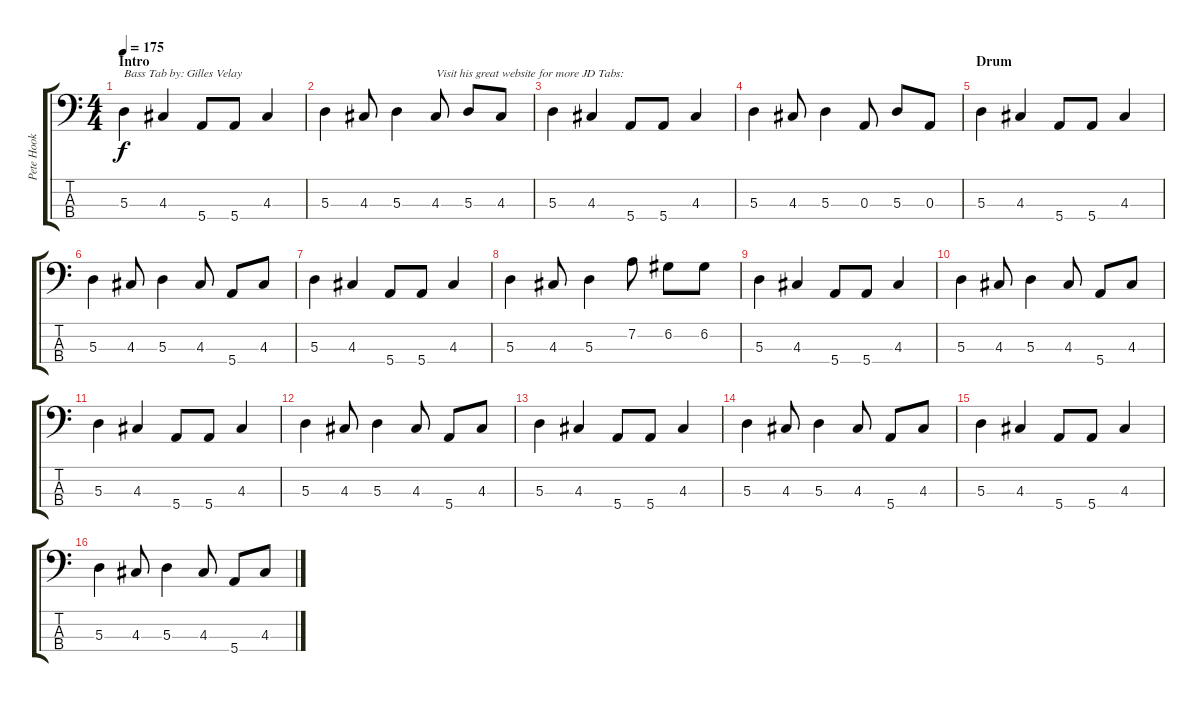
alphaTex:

\track ("Pete Hook" "Pete Hook") {instrument electricbasspick}
\staff {score tabs}
\tuning (G2 D2 A1 E1) {hide}
\ts (4 4)
\section ("" "Intro")
\tempo 175
\clef f4
\ks c
5.3.4{txt "Bass Tab by: Gilles Velay" dy f instrument electricbasspick} 4.3.4 5.4.8 5.4.8 4.3.4 |
5.3.4 4.3.8 5.3.4 4.3.8{txt "Visit his great website for more JD Tabs:"} 5.3.8 4.3.8 |
5.3.4 4.3.4 5.4.8 5.4.8 4.3.4 |
5.3.4{txt ""} 4.3.8 5.3.4 0.3.8 5.3.8 0.3.8 |
\section ("" "Drum")
5.3.4 4.3.4 5.4.8 5.4.8 4.3.4 |
5.3.4 4.3.8 5.3.4 4.3.8 5.4.8 4.3.8 |
5.3.4 4.3.4 5.4.8 5.4.8 4.3.4 |
5.3.4 4.3.8 5.3.4 7.2.8 6.2.8 6.2.8 |
5.3.4 4.3.4 5.4.8 5.4.8 4.3.4 |
5.3.4 4.3.8 5.3.4 4.3.8 5.4.8 4.3.8 |
5.3.4 4.3.4 5.4.8 5.4.8 4.3.4 |
5.3.4 4.3.8 5.3.4 4.3.8 5.4.8 4.3.8 |
5.3.4 4.3.4 5.4.8 5.4.8 4.3.4 |
5.3.4 4.3.8 5.3.4 4.3.8 5.4.8 4.3.8 |
5.3.4 4.3.4 5.4.8 5.4.8 4.3.4 |
5.3.4 4.3.8 5.3.4 4.3.8 5.4.8 4.3.8
